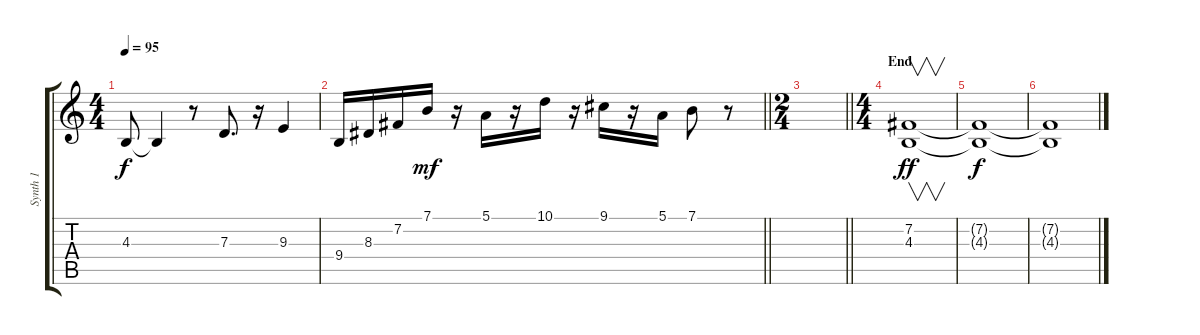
\track ("Synth 1" "Synth 1") {instrument pad3polysynth}
\staff {score tabs}
\tuning (E4 B3 G3 D3 A2 E2) {hide}
\ts (4 4)
\section ("" "")
\tempo 95
\clef g2
\ks c
4.3.8{dy f} 4.3{t}.4 r.8 7.3.8{d} r.16 9.3.4 |
\barLineRight lightlight
9.4.16 8.3.16 7.2.16 7.1.16{dy mf} r.16 5.1.16 r.16 10.1.16 r.16 9.1.16 r.16 5.1.16 7.1.8 r.8 |
\ts (2 4)
\barLineRight lightlight
|
\ts (4 4)
\section ("" "End")
(7.2 4.3).1{v dy ff} |
(7.2{t} 4.3{t}).1{dy f} |
(7.2{t} 4.3{t}).1
